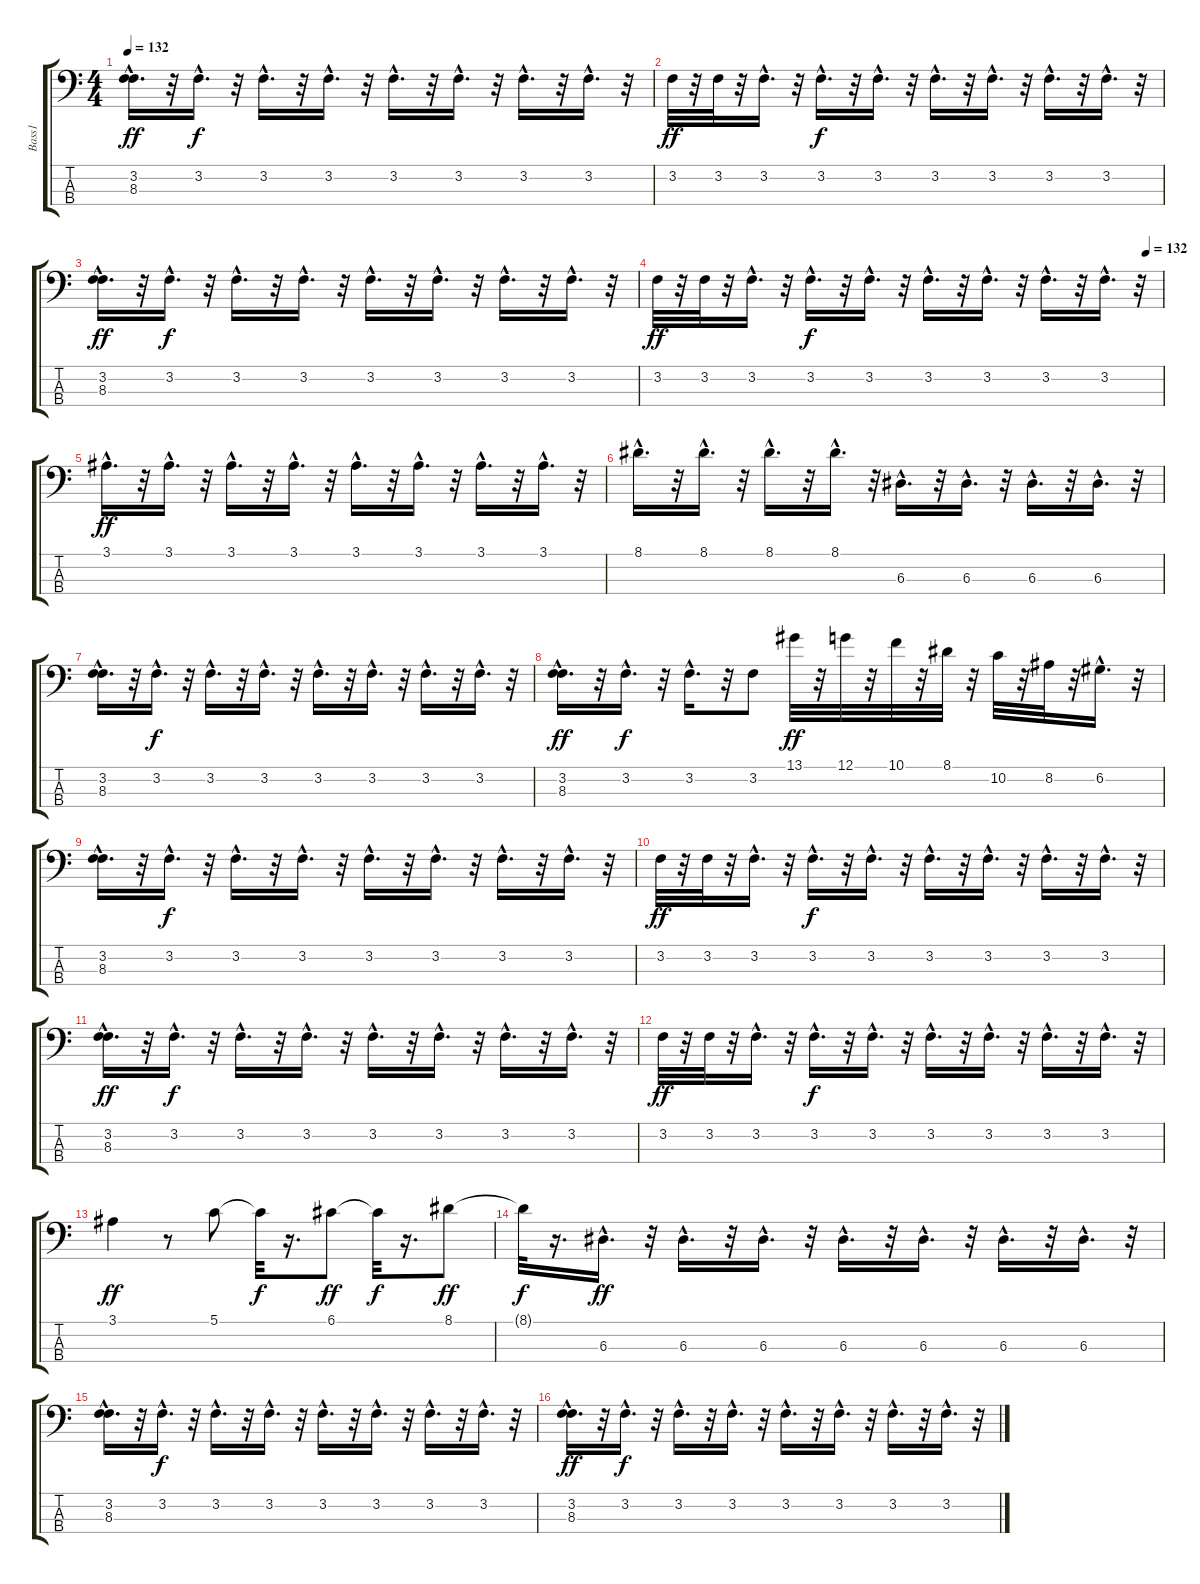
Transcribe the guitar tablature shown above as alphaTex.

\track ("Bass1" "Bass1") {instrument synthbass1}
\staff {score tabs}
\tuning (G2 D2 A1 E1) {hide}
\ts (4 4)
\tempo 132
\clef f4
\ks c
(3.2{hac} 8.3{hac}).16{d dy ff} r.32 3.2{hac}.16{d dy f} r.32 3.2{hac}.16{d} r.32 3.2{hac}.16{d} r.32 3.2{hac}.16{d} r.32 3.2{hac}.16{d} r.32 3.2{hac}.16{d} r.32 3.2{hac}.16{d} r.32 |
3.2.32{dy ff} r.32 3.2.32 r.32 3.2{hac}.16{d} r.32 3.2{hac}.16{d dy f} r.32 3.2{hac}.16{d} r.32 3.2{hac}.16{d} r.32 3.2{hac}.16{d} r.32 3.2{hac}.16{d} r.32 3.2{hac}.16{d} r.32 |
(3.2{hac} 8.3{hac}).16{d dy ff} r.32 3.2{hac}.16{d dy f} r.32 3.2{hac}.16{d} r.32 3.2{hac}.16{d} r.32 3.2{hac}.16{d} r.32 3.2{hac}.16{d} r.32 3.2{hac}.16{d} r.32 3.2{hac}.16{d} r.32 |
\tempo (132 0.96875)
3.2.32{dy ff} r.32 3.2.32 r.32 3.2{hac}.16{d} r.32 3.2{hac}.16{d dy f} r.32 3.2{hac}.16{d} r.32 3.2{hac}.16{d} r.32 3.2{hac}.16{d} r.32 3.2{hac}.16{d} r.32 3.2{hac}.16{d} r.32 |
3.1{hac}.16{d dy ff} r.32 3.1{hac}.16{d} r.32 3.1{hac}.16{d} r.32 3.1{hac}.16{d} r.32 3.1{hac}.16{d} r.32 3.1{hac}.16{d} r.32 3.1{hac}.16{d} r.32 3.1{hac}.16{d} r.32 |
8.1{hac}.16{d} r.32 8.1{hac}.16{d} r.32 8.1{hac}.16{d} r.32 8.1{hac}.16{d} r.32 6.3{hac}.16{d} r.32 6.3{hac}.16{d} r.32 6.3{hac}.16{d} r.32 6.3{hac}.16{d} r.32 |
(3.2{hac} 8.3{hac}).16{d} r.32 3.2{hac}.16{d dy f} r.32 3.2{hac}.16{d} r.32 3.2{hac}.16{d} r.32 3.2{hac}.16{d} r.32 3.2{hac}.16{d} r.32 3.2{hac}.16{d} r.32 3.2{hac}.16{d} r.32 |
(3.2{hac} 8.3{hac}).16{d dy ff} r.32 3.2{hac}.16{d dy f} r.32 3.2{hac}.16{d} r.32 3.2.8 13.1.32{dy ff} r.32 12.1.32 r.32 10.1.32 r.32 8.1.32 r.32 10.2.32 r.32 8.2.32 r.32 6.2{hac}.16{d} r.32 |
(3.2{hac} 8.3{hac}).16{d} r.32 3.2{hac}.16{d dy f} r.32 3.2{hac}.16{d} r.32 3.2{hac}.16{d} r.32 3.2{hac}.16{d} r.32 3.2{hac}.16{d} r.32 3.2{hac}.16{d} r.32 3.2{hac}.16{d} r.32 |
3.2.32{dy ff} r.32 3.2.32 r.32 3.2{hac}.16{d} r.32 3.2{hac}.16{d dy f} r.32 3.2{hac}.16{d} r.32 3.2{hac}.16{d} r.32 3.2{hac}.16{d} r.32 3.2{hac}.16{d} r.32 3.2{hac}.16{d} r.32 |
(3.2{hac} 8.3{hac}).16{d dy ff} r.32 3.2{hac}.16{d dy f} r.32 3.2{hac}.16{d} r.32 3.2{hac}.16{d} r.32 3.2{hac}.16{d} r.32 3.2{hac}.16{d} r.32 3.2{hac}.16{d} r.32 3.2{hac}.16{d} r.32 |
3.2.32{dy ff} r.32 3.2.32 r.32 3.2{hac}.16{d} r.32 3.2{hac}.16{d dy f} r.32 3.2{hac}.16{d} r.32 3.2{hac}.16{d} r.32 3.2{hac}.16{d} r.32 3.2{hac}.16{d} r.32 3.2{hac}.16{d} r.32 |
3.1.4{dy ff} r.8 5.1.8 5.1{t}.32{dy f} r.16{d} 6.1.8{dy ff} 6.1{t}.32{dy f} r.16{d} 8.1.8{dy ff} |
8.1{t}.32{dy f} r.16{d} 6.3{hac}.16{d dy ff} r.32 6.3{hac}.16{d} r.32 6.3{hac}.16{d} r.32 6.3{hac}.16{d} r.32 6.3{hac}.16{d} r.32 6.3{hac}.16{d} r.32 6.3{hac}.16{d} r.32 |
(3.2{hac} 8.3{hac}).16{d} r.32 3.2{hac}.16{d dy f} r.32 3.2{hac}.16{d} r.32 3.2{hac}.16{d} r.32 3.2{hac}.16{d} r.32 3.2{hac}.16{d} r.32 3.2{hac}.16{d} r.32 3.2{hac}.16{d} r.32 |
(3.2{hac} 8.3{hac}).16{d dy ff} r.32 3.2{hac}.16{d dy f} r.32 3.2{hac}.16{d} r.32 3.2{hac}.16{d} r.32 3.2{hac}.16{d} r.32 3.2{hac}.16{d} r.32 3.2{hac}.16{d} r.32 3.2{hac}.16{d} r.32
